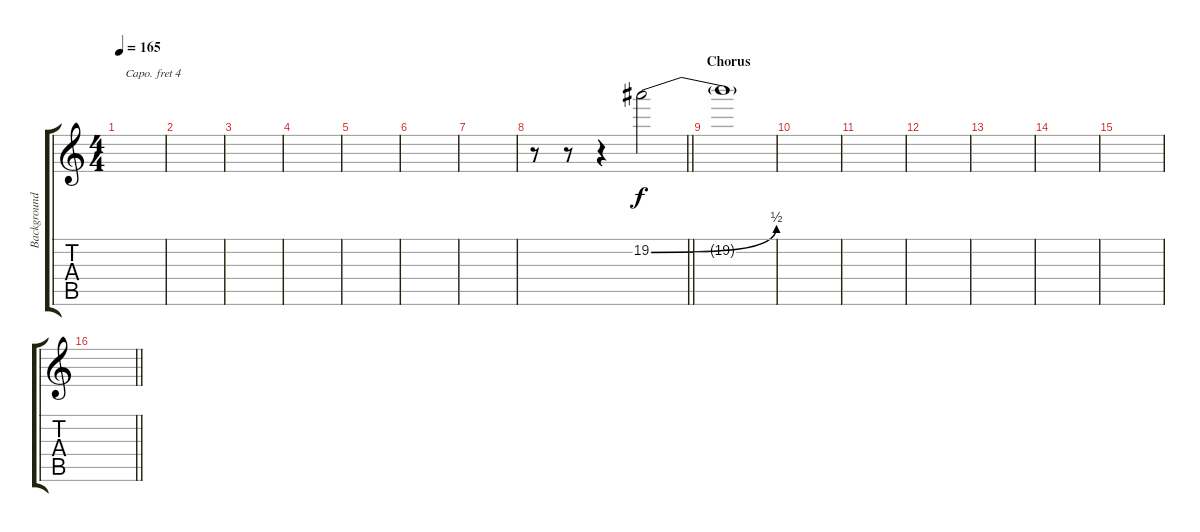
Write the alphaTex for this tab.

\track ("Background" "Background") {instrument distortionguitar}
\staff {score tabs}
\capo 4
\tuning (E4 B3 G3 D3 A2 E2) {hide}
\ts (4 4)
\tempo 165
\clef g2
\ks c
|
|
|
|
|
|
|
\barLineRight lightlight
r.8 r.8 r.4 19.2{be (bend 0 0 60 2)}.2 |
\section ("" "Chorus")
19.2{t}.1 |
|
|
|
|
|
|
\barLineRight lightlight
